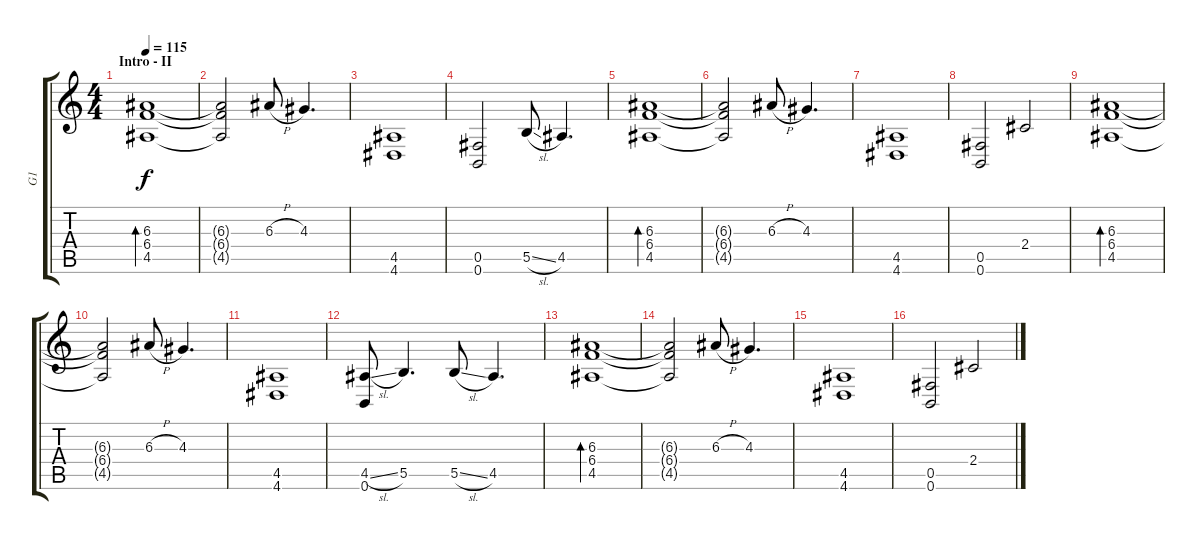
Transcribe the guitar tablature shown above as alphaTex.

\track ("G1" "G1") {instrument electricguitarclean}
\staff {score tabs}
\tuning (Db4 Ab3 E3 B2 Gb2 B1) {hide}
\ts (4 4)
\section ("" "Intro - II")
\tempo 115
\clef g2
\ks c
(6.3 6.4 4.5).1{bd 480 dy f} |
(6.3{t} 6.4{t} 4.5{t}).2 6.3{h}.8 4.3.4{d} |
(4.5 4.6).1 |
(0.5 0.6).2 5.5{sl}.8 4.5.4{d} |
(6.3 6.4 4.5).1{bd 480} |
(6.3{t} 6.4{t} 4.5{t}).2 6.3{h}.8 4.3.4{d} |
(4.5 4.6).1 |
(0.5 0.6).2 2.4.2 |
(6.3 6.4 4.5).1{bd 480} |
(6.3{t} 6.4{t} 4.5{t}).2 6.3{h}.8 4.3.4{d} |
(4.5 4.6).1 |
(4.5{sl} 0.6).8 5.5.4{d} 5.5{sl}.8 4.5.4{d} |
(6.3 6.4 4.5).1{bd 480} |
(6.3{t} 6.4{t} 4.5{t}).2 6.3{h}.8 4.3.4{d} |
(4.5 4.6).1 |
(0.5 0.6).2 2.4.2
